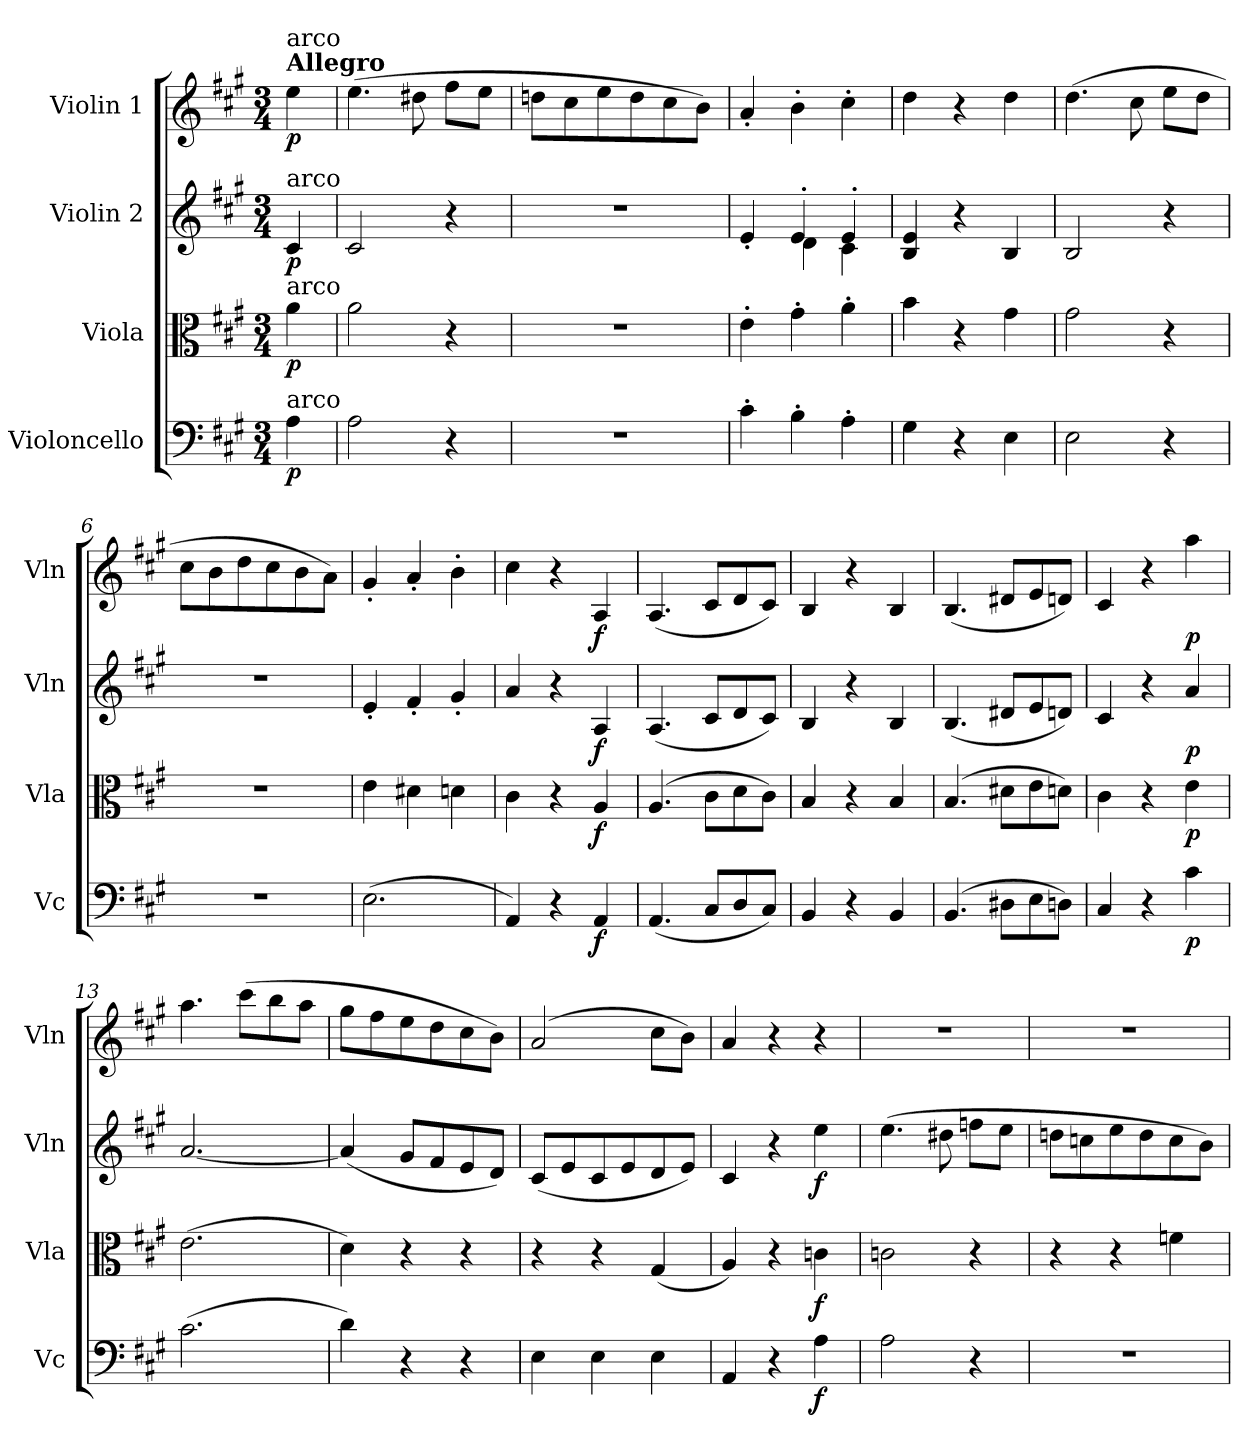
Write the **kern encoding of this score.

**kern	**dynam	**kern	**dynam	**kern	**dynam	**kern	**dynam
*part4	*part4	*part3	*part3	*part2	*part2	*part1	*part1
*staff4	*staff4	*staff3	*staff3	*staff2	*staff2	*staff1	*staff1
*I"Violoncello	*	*I"Viola	*	*I"Violin 2	*	*I"Violin 1	*
*I'Vc	*	*I'Vla	*	*I'Vln	*	*I'Vln	*
*clefF4	*	*clefC3	*	*clefG2	*	*clefG2	*
*k[f#c#g#]	*	*k[f#c#g#]	*	*k[f#c#g#]	*	*k[f#c#g#]	*
*M3/4	*	*M3/4	*	*M3/4	*	*M3/4	*
=	=	=	=	=	=	=	=
!	!	!	!	!	!	!LO:TX:a:B:t=Allegro	!
!	!	!	!	!	!	!LO:TX:a:t=arco	!
!	!	!	!	!LO:TX:a:t=arco	!	!	!
!	!	!LO:TX:a:t=arco	!	!	!	!	!
!LO:TX:a:t=arco	!	!	!	!	!	!	!
!	!LO:DY:b	!	!LO:DY:b	!	!LO:DY:b	!	!LO:DY:b
4A\	p	4a\	p	4c#/	p	4ee\	p
=1	=1	=1	=1	=1	=1	=1	=1
2A\	.	2a\	.	2c#/	.	(4.ee\	.
.	.	.	.	.	.	8dd#X\	.
4r	.	4r	.	4r	.	8ff#\L	.
.	.	.	.	.	.	8ee\J	.
=2	=2	=2	=2	=2	=2	=2	=2
2.r	.	2.r	.	2.r	.	8ddn\L	.
.	.	.	.	.	.	8cc#\	.
.	.	.	.	.	.	8ee\	.
.	.	.	.	.	.	8dd\	.
.	.	.	.	.	.	8cc#\	.
.	.	.	.	.	.	8b\J)	.
=3	=3	=3	=3	=3	=3	=3	=3
*	*	*	*	*^	*	*	*
4c#'\	.	4e'\	.	4e'>/	4ryy	.	4a'/	.
4B'\	.	4g#'\	.	4e'/	4d\	.	4b'\	.
4A'\	.	4a'\	.	4e'/	4c#\	.	4cc#'\	.
*	*	*	*	*v	*v	*	*	*
=4	=4	=4	=4	=4	=4	=4	=4
4G#\	.	4b\	.	4B/ 4e/	.	4dd\	.
4r	.	4r	.	4r	.	4r	.
4E\	.	4g#\	.	4B/	.	4dd\	.
=5	=5	=5	=5	=5	=5	=5	=5
2E\	.	2g#\	.	2B/	.	(4.dd\	.
.	.	.	.	.	.	8cc#\	.
4r	.	4r	.	4r	.	8ee\L	.
.	.	.	.	.	.	8dd\J	.
=6	=6	=6	=6	=6	=6	=6	=6
2.r	.	2.r	.	2.r	.	8cc#\L	.
.	.	.	.	.	.	8b\	.
.	.	.	.	.	.	8dd\	.
.	.	.	.	.	.	8cc#\	.
.	.	.	.	.	.	8b\	.
.	.	.	.	.	.	8a\J)	.
=7	=7	=7	=7	=7	=7	=7	=7
(2.E\	.	4e\	.	4e'/	.	4g#'/	.
.	.	4d#X\	.	4f#'/	.	4a'/	.
.	.	4dn\	.	4g#'/	.	4b'\	.
=8	=8	=8	=8	=8	=8	=8	=8
4AA/)	.	4c#\	.	4a/	.	4cc#\	.
4r	.	4r	.	4r	.	4r	.
!	!LO:DY:b	!	!LO:DY:b	!	!LO:DY:b	!	!LO:DY:b
4AA/	f	4A/	f	4A/	f	4A/	f
=9	=9	=9	=9	=9	=9	=9	=9
(4.AA/	.	(4.A/	.	(4.A/	.	(4.A/	.
8C#/L	.	8c#\L	.	8c#/L	.	8c#/L	.
8D/	.	8d\	.	8d/	.	8d/	.
8C#/J)	.	8c#\J)	.	8c#/J)	.	8c#/J)	.
!!LO:LB:g=z
=10	=10	=10	=10	=10	=10	=10	=10
4BB/	.	4B/	.	4B/	.	4B/	.
4r	.	4r	.	4r	.	4r	.
4BB/	.	4B/	.	4B/	.	4B/	.
!!LO:LB:g=z
=11	=11	=11	=11	=11	=11	=11	=11
(4.BB/	.	(4.B/	.	(4.B/	.	(4.B/	.
8D#X\L	.	8d#X\L	.	8d#X/L	.	8d#X/L	.
8E\	.	8e\	.	8e/	.	8e/	.
8Dn\J)	.	8dn\J)	.	8dn/J)	.	8dn/J)	.
=12	=12	=12	=12	=12	=12	=12	=12
4C#/	.	4c#\	.	4c#/	.	4c#/	.
4r	.	4r	.	4r	.	4r	.
!	!LO:DY:b	!	!LO:DY:b	!	!LO:DY:b	!	!LO:DY:b
4c#\	p	4e\	p	4a/	p	4aa\	p
=13	=13	=13	=13	=13	=13	=13	=13
(2.c#\	.	(2.e\	.	[2.a/	.	4.aa\	.
.	.	.	.	.	.	(8ccc#\L	.
.	.	.	.	.	.	8bb\	.
.	.	.	.	.	.	8aa\J	.
=14	=14	=14	=14	=14	=14	=14	=14
4d\)	.	4d\)	.	(4a/]	.	8gg#\L	.
.	.	.	.	.	.	8ff#\	.
4r	.	4r	.	8g#/L	.	8ee\	.
.	.	.	.	8f#/	.	8dd\	.
4r	.	4r	.	8e/	.	8cc#\	.
.	.	.	.	8d/J)	.	8b\J)	.
=15	=15	=15	=15	=15	=15	=15	=15
4E\	.	4r	.	(8c#/L	.	(2a/	.
.	.	.	.	8e/	.	.	.
4E\	.	4r	.	8c#/	.	.	.
.	.	.	.	8e/	.	.	.
4E\	.	(4G#/	.	8d/	.	8cc#\L	.
.	.	.	.	8e/J)	.	8b\J)	.
=16	=16	=16	=16	=16	=16	=16	=16
4AA/	.	4A/)	.	4c#/	.	4a/	.
4r	.	4r	.	4r	.	4r	.
!	!LO:DY:b	!	!LO:DY:b	!	!LO:DY:b	!	!
4A\	f	4cn\	f	4ee\	f	4r	.
=17	=17	=17	=17	=17	=17	=17	=17
2A\	.	2cn\	.	(4.ee\	.	2.r	.
.	.	.	.	8dd#X\	.	.	.
4r	.	4r	.	8ffn\L	.	.	.
.	.	.	.	8ee\J	.	.	.
=18	=18	=18	=18	=18	=18	=18	=18
2.r	.	4r	.	8ddn\L	.	2.r	.
.	.	.	.	8ccn\	.	.	.
.	.	4r	.	8ee\	.	.	.
.	.	.	.	8dd\	.	.	.
.	.	4fn\	.	8cc\	.	.	.
.	.	.	.	8b\J)	.	.	.
=	=	=	=	=	=	=	=
*-	*-	*-	*-	*-	*-	*-	*-
